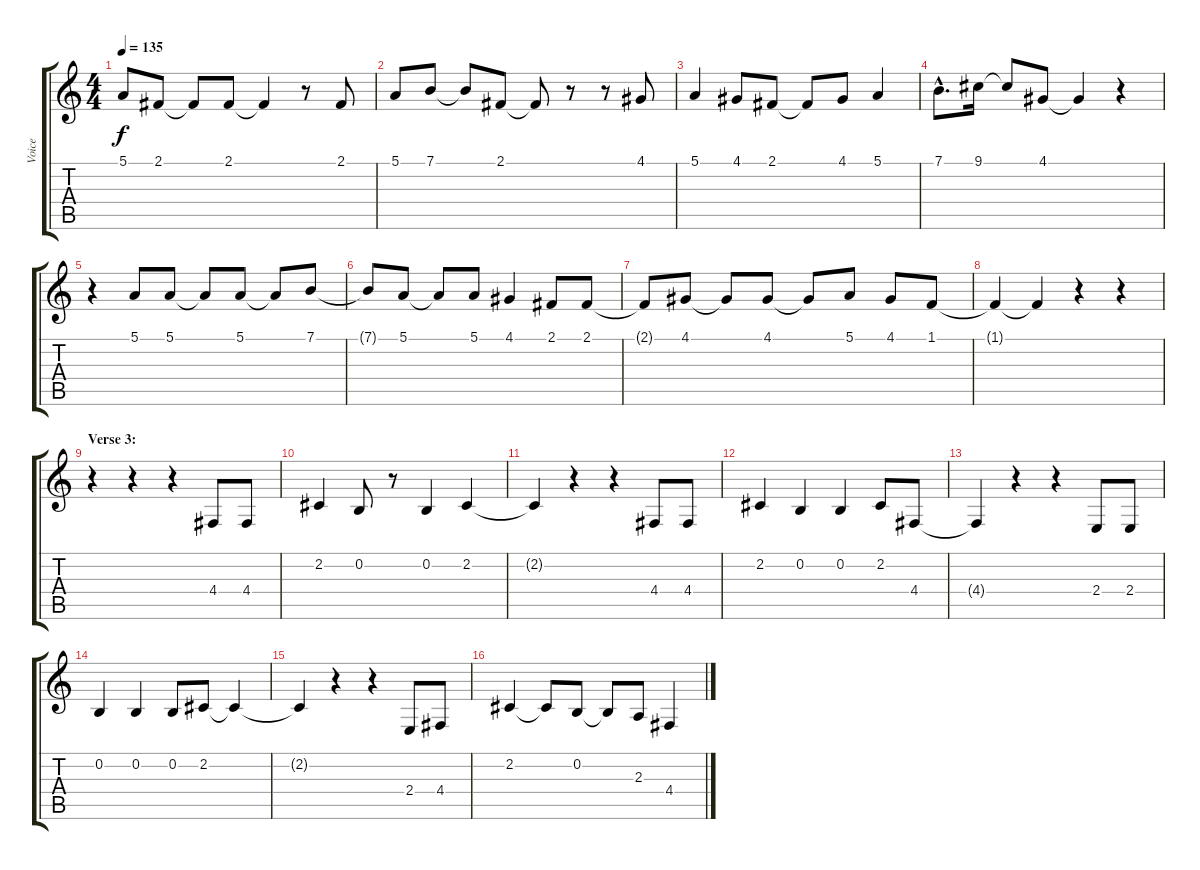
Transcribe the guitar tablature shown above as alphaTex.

\track ("Voice" "Voice") {instrument cello}
\staff {score tabs}
\tuning (E4 B3 G3 D3 A2 E2) {hide}
\ts (4 4)
\tempo 135
\clef g2
\ks c
5.1.8{dy f} 2.1.8 2.1{t}.8 2.1.8 2.1{t}.4 r.8 2.1.8 |
5.1.8 7.1.8 7.1{t}.8 2.1.8 2.1{t}.8 r.8 r.8 4.1.8 |
5.1.4 4.1.8 2.1.8 2.1{t}.8 4.1.8 5.1.4 |
7.1{hac}.8{d} 9.1.16 9.1{t}.8 4.1.8 4.1{t}.4 r.4 |
r.4 5.1.8 5.1.8 5.1{t}.8 5.1.8 5.1{t}.8 7.1.8 |
7.1{t}.8 5.1.8 5.1{t}.8 5.1.8 4.1.4 2.1.8 2.1.8 |
2.1{t}.8 4.1.8 4.1{t}.8 4.1.8 4.1{t}.8 5.1.8 4.1.8 1.1.8 |
1.1{t}.4 1.1{t}.4 r.4 r.4 |
\section ("" "Verse 3:")
r.4 r.4 r.4 4.4.8 4.4.8 |
2.2.4 0.2.8 r.8 0.2.4 2.2.4 |
2.2{t}.4 r.4 r.4 4.4.8 4.4.8 |
2.2.4 0.2.4 0.2.4 2.2.8 4.4.8 |
4.4{t}.4 r.4 r.4 2.4.8 2.4.8 |
0.2.4 0.2.4 0.2.8 2.2.8 2.2{t}.4 |
2.2{t}.4 r.4 r.4 2.4.8 4.4.8 |
2.2.4 2.2{t}.8 0.2.8 0.2{t}.8 2.3.8 4.4.4
